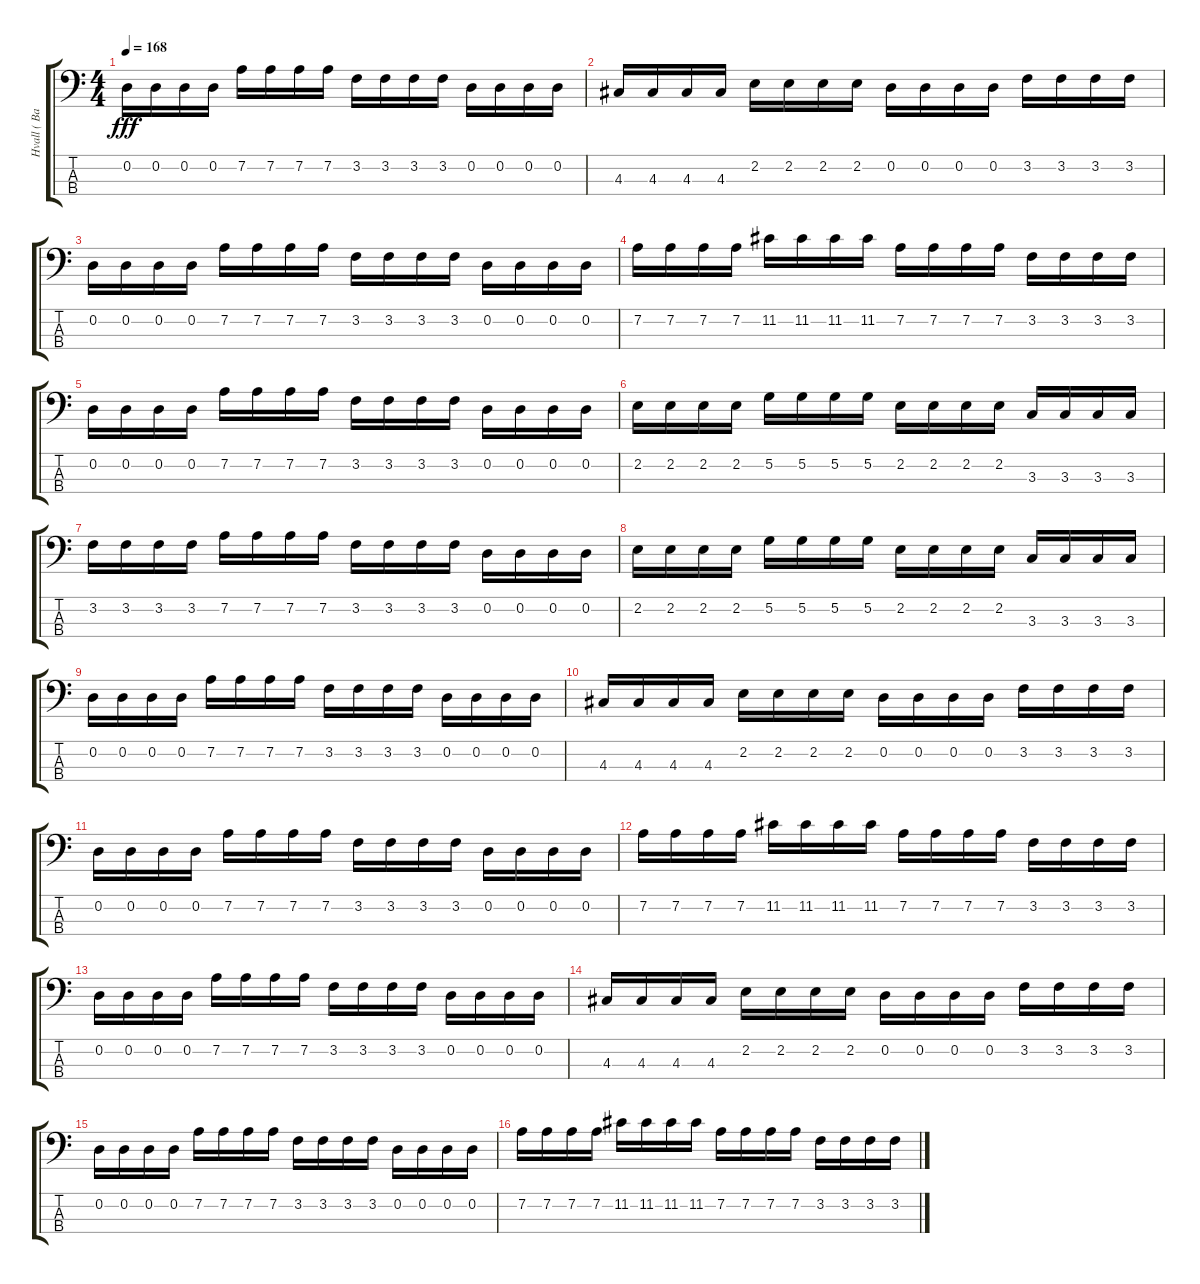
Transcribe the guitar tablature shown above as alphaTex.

\track ("Hvall ( Basse )" "Hvall ( Ba") {instrument electricbassfinger}
\staff {score tabs}
\tuning (G2 D2 A1 E1) {hide}
\ts (4 4)
\tempo 168
\clef f4
\ks c
0.2.16{dy fff} 0.2.16 0.2.16 0.2.16 7.2.16 7.2.16 7.2.16 7.2.16 3.2.16 3.2.16 3.2.16 3.2.16 0.2.16 0.2.16 0.2.16 0.2.16 |
4.3.16 4.3.16 4.3.16 4.3.16 2.2.16 2.2.16 2.2.16 2.2.16 0.2.16 0.2.16 0.2.16 0.2.16 3.2.16 3.2.16 3.2.16 3.2.16 |
0.2.16 0.2.16 0.2.16 0.2.16 7.2.16 7.2.16 7.2.16 7.2.16 3.2.16 3.2.16 3.2.16 3.2.16 0.2.16 0.2.16 0.2.16 0.2.16 |
7.2.16 7.2.16 7.2.16 7.2.16 11.2.16 11.2.16 11.2.16 11.2.16 7.2.16 7.2.16 7.2.16 7.2.16 3.2.16 3.2.16 3.2.16 3.2.16 |
0.2.16 0.2.16 0.2.16 0.2.16 7.2.16 7.2.16 7.2.16 7.2.16 3.2.16 3.2.16 3.2.16 3.2.16 0.2.16 0.2.16 0.2.16 0.2.16 |
2.2.16 2.2.16 2.2.16 2.2.16 5.2.16 5.2.16 5.2.16 5.2.16 2.2.16 2.2.16 2.2.16 2.2.16 3.3.16 3.3.16 3.3.16 3.3.16 |
3.2.16 3.2.16 3.2.16 3.2.16 7.2.16 7.2.16 7.2.16 7.2.16 3.2.16 3.2.16 3.2.16 3.2.16 0.2.16 0.2.16 0.2.16 0.2.16 |
2.2.16 2.2.16 2.2.16 2.2.16 5.2.16 5.2.16 5.2.16 5.2.16 2.2.16 2.2.16 2.2.16 2.2.16 3.3.16 3.3.16 3.3.16 3.3.16 |
0.2.16 0.2.16 0.2.16 0.2.16 7.2.16 7.2.16 7.2.16 7.2.16 3.2.16 3.2.16 3.2.16 3.2.16 0.2.16 0.2.16 0.2.16 0.2.16 |
4.3.16 4.3.16 4.3.16 4.3.16 2.2.16 2.2.16 2.2.16 2.2.16 0.2.16 0.2.16 0.2.16 0.2.16 3.2.16 3.2.16 3.2.16 3.2.16 |
0.2.16 0.2.16 0.2.16 0.2.16 7.2.16 7.2.16 7.2.16 7.2.16 3.2.16 3.2.16 3.2.16 3.2.16 0.2.16 0.2.16 0.2.16 0.2.16 |
7.2.16 7.2.16 7.2.16 7.2.16 11.2.16 11.2.16 11.2.16 11.2.16 7.2.16 7.2.16 7.2.16 7.2.16 3.2.16 3.2.16 3.2.16 3.2.16 |
0.2.16 0.2.16 0.2.16 0.2.16 7.2.16 7.2.16 7.2.16 7.2.16 3.2.16 3.2.16 3.2.16 3.2.16 0.2.16 0.2.16 0.2.16 0.2.16 |
4.3.16 4.3.16 4.3.16 4.3.16 2.2.16 2.2.16 2.2.16 2.2.16 0.2.16 0.2.16 0.2.16 0.2.16 3.2.16 3.2.16 3.2.16 3.2.16 |
0.2.16 0.2.16 0.2.16 0.2.16 7.2.16 7.2.16 7.2.16 7.2.16 3.2.16 3.2.16 3.2.16 3.2.16 0.2.16 0.2.16 0.2.16 0.2.16 |
7.2.16 7.2.16 7.2.16 7.2.16 11.2.16 11.2.16 11.2.16 11.2.16 7.2.16 7.2.16 7.2.16 7.2.16 3.2.16 3.2.16 3.2.16 3.2.16
